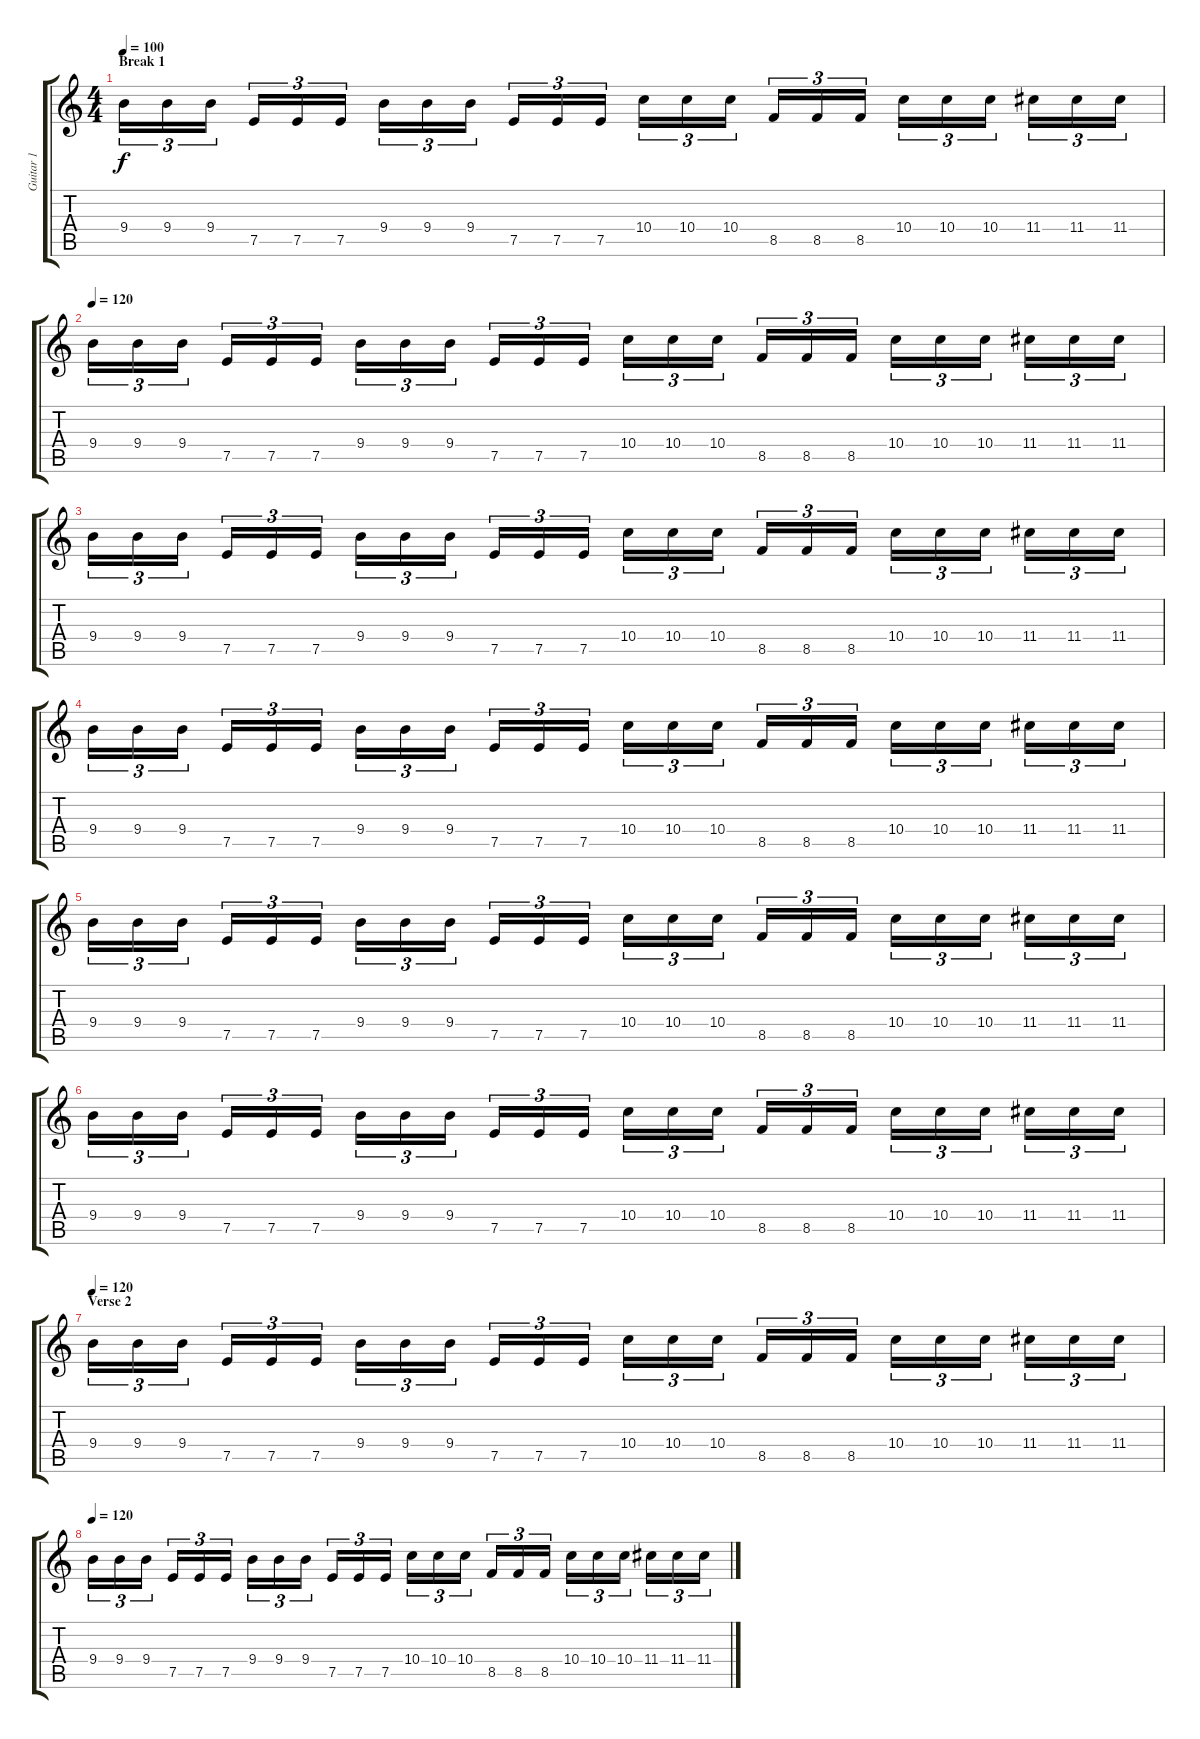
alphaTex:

\track ("Guitar 1" "Guitar 1") {instrument distortionguitar}
\staff {score tabs}
\tuning (E4 B3 G3 D3 A2 E2) {hide}
\ts (4 4)
\section ("" "Break 1")
\tempo 100
\clef g2
\ks c
9.4.16{tu (3 2) dy f} 9.4.16{tu (3 2)} 9.4.16{tu (3 2)} 7.5.16{tu (3 2)} 7.5.16{tu (3 2)} 7.5.16{tu (3 2)} 9.4.16{tu (3 2)} 9.4.16{tu (3 2)} 9.4.16{tu (3 2)} 7.5.16{tu (3 2)} 7.5.16{tu (3 2)} 7.5.16{tu (3 2)} 10.4.16{tu (3 2)} 10.4.16{tu (3 2)} 10.4.16{tu (3 2)} 8.5.16{tu (3 2)} 8.5.16{tu (3 2)} 8.5.16{tu (3 2)} 10.4.16{tu (3 2)} 10.4.16{tu (3 2)} 10.4.16{tu (3 2)} 11.4.16{tu (3 2)} 11.4.16{tu (3 2)} 11.4.16{tu (3 2)} |
\tempo 120
9.4.16{tu (3 2)} 9.4.16{tu (3 2)} 9.4.16{tu (3 2)} 7.5.16{tu (3 2)} 7.5.16{tu (3 2)} 7.5.16{tu (3 2)} 9.4.16{tu (3 2)} 9.4.16{tu (3 2)} 9.4.16{tu (3 2)} 7.5.16{tu (3 2)} 7.5.16{tu (3 2)} 7.5.16{tu (3 2)} 10.4.16{tu (3 2)} 10.4.16{tu (3 2)} 10.4.16{tu (3 2)} 8.5.16{tu (3 2)} 8.5.16{tu (3 2)} 8.5.16{tu (3 2)} 10.4.16{tu (3 2)} 10.4.16{tu (3 2)} 10.4.16{tu (3 2)} 11.4.16{tu (3 2)} 11.4.16{tu (3 2)} 11.4.16{tu (3 2)} |
9.4.16{tu (3 2)} 9.4.16{tu (3 2)} 9.4.16{tu (3 2)} 7.5.16{tu (3 2)} 7.5.16{tu (3 2)} 7.5.16{tu (3 2)} 9.4.16{tu (3 2)} 9.4.16{tu (3 2)} 9.4.16{tu (3 2)} 7.5.16{tu (3 2)} 7.5.16{tu (3 2)} 7.5.16{tu (3 2)} 10.4.16{tu (3 2)} 10.4.16{tu (3 2)} 10.4.16{tu (3 2)} 8.5.16{tu (3 2)} 8.5.16{tu (3 2)} 8.5.16{tu (3 2)} 10.4.16{tu (3 2)} 10.4.16{tu (3 2)} 10.4.16{tu (3 2)} 11.4.16{tu (3 2)} 11.4.16{tu (3 2)} 11.4.16{tu (3 2)} |
9.4.16{tu (3 2)} 9.4.16{tu (3 2)} 9.4.16{tu (3 2)} 7.5.16{tu (3 2)} 7.5.16{tu (3 2)} 7.5.16{tu (3 2)} 9.4.16{tu (3 2)} 9.4.16{tu (3 2)} 9.4.16{tu (3 2)} 7.5.16{tu (3 2)} 7.5.16{tu (3 2)} 7.5.16{tu (3 2)} 10.4.16{tu (3 2)} 10.4.16{tu (3 2)} 10.4.16{tu (3 2)} 8.5.16{tu (3 2)} 8.5.16{tu (3 2)} 8.5.16{tu (3 2)} 10.4.16{tu (3 2)} 10.4.16{tu (3 2)} 10.4.16{tu (3 2)} 11.4.16{tu (3 2)} 11.4.16{tu (3 2)} 11.4.16{tu (3 2)} |
9.4.16{tu (3 2)} 9.4.16{tu (3 2)} 9.4.16{tu (3 2)} 7.5.16{tu (3 2)} 7.5.16{tu (3 2)} 7.5.16{tu (3 2)} 9.4.16{tu (3 2)} 9.4.16{tu (3 2)} 9.4.16{tu (3 2)} 7.5.16{tu (3 2)} 7.5.16{tu (3 2)} 7.5.16{tu (3 2)} 10.4.16{tu (3 2)} 10.4.16{tu (3 2)} 10.4.16{tu (3 2)} 8.5.16{tu (3 2)} 8.5.16{tu (3 2)} 8.5.16{tu (3 2)} 10.4.16{tu (3 2)} 10.4.16{tu (3 2)} 10.4.16{tu (3 2)} 11.4.16{tu (3 2)} 11.4.16{tu (3 2)} 11.4.16{tu (3 2)} |
9.4.16{tu (3 2)} 9.4.16{tu (3 2)} 9.4.16{tu (3 2)} 7.5.16{tu (3 2)} 7.5.16{tu (3 2)} 7.5.16{tu (3 2)} 9.4.16{tu (3 2)} 9.4.16{tu (3 2)} 9.4.16{tu (3 2)} 7.5.16{tu (3 2)} 7.5.16{tu (3 2)} 7.5.16{tu (3 2)} 10.4.16{tu (3 2)} 10.4.16{tu (3 2)} 10.4.16{tu (3 2)} 8.5.16{tu (3 2)} 8.5.16{tu (3 2)} 8.5.16{tu (3 2)} 10.4.16{tu (3 2)} 10.4.16{tu (3 2)} 10.4.16{tu (3 2)} 11.4.16{tu (3 2)} 11.4.16{tu (3 2)} 11.4.16{tu (3 2)} |
\section ("" "Verse 2")
\tempo 120
9.4.16{tu (3 2)} 9.4.16{tu (3 2)} 9.4.16{tu (3 2)} 7.5.16{tu (3 2)} 7.5.16{tu (3 2)} 7.5.16{tu (3 2)} 9.4.16{tu (3 2)} 9.4.16{tu (3 2)} 9.4.16{tu (3 2)} 7.5.16{tu (3 2)} 7.5.16{tu (3 2)} 7.5.16{tu (3 2)} 10.4.16{tu (3 2)} 10.4.16{tu (3 2)} 10.4.16{tu (3 2)} 8.5.16{tu (3 2)} 8.5.16{tu (3 2)} 8.5.16{tu (3 2)} 10.4.16{tu (3 2)} 10.4.16{tu (3 2)} 10.4.16{tu (3 2)} 11.4.16{tu (3 2)} 11.4.16{tu (3 2)} 11.4.16{tu (3 2)} |
\tempo 120
9.4.16{tu (3 2)} 9.4.16{tu (3 2)} 9.4.16{tu (3 2)} 7.5.16{tu (3 2)} 7.5.16{tu (3 2)} 7.5.16{tu (3 2)} 9.4.16{tu (3 2)} 9.4.16{tu (3 2)} 9.4.16{tu (3 2)} 7.5.16{tu (3 2)} 7.5.16{tu (3 2)} 7.5.16{tu (3 2)} 10.4.16{tu (3 2)} 10.4.16{tu (3 2)} 10.4.16{tu (3 2)} 8.5.16{tu (3 2)} 8.5.16{tu (3 2)} 8.5.16{tu (3 2)} 10.4.16{tu (3 2)} 10.4.16{tu (3 2)} 10.4.16{tu (3 2)} 11.4.16{tu (3 2)} 11.4.16{tu (3 2)} 11.4.16{tu (3 2)}
